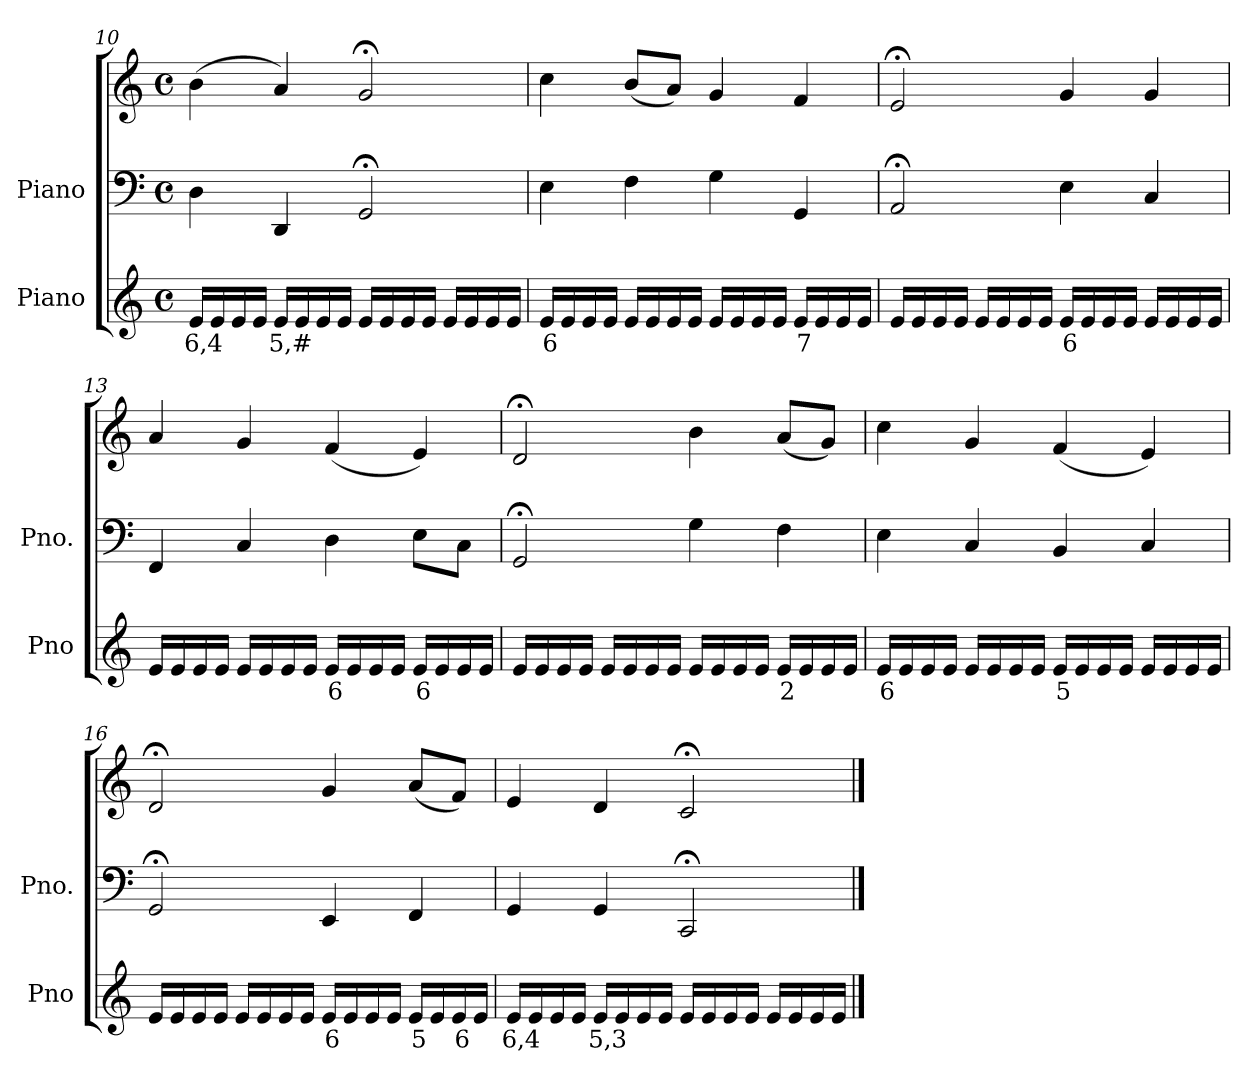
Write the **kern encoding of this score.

**kern	**text	**kern	**kern
*part2	*part2	*part1	*part1
*staff3	*staff3	*staff2	*staff1
*I"Piano	*	*I"Piano	*
*I'Pno	*	*I'Pno.	*
*clefG2	*	*clefF4	*clefG2
*k[]	*	*k[]	*k[]
*M4/4	*	*M4/4	*M4/4
*met(c)	*	*met(c)	*met(c)
=10	=10	=10	=10
!	!LO:LY:b	!	!
16e/LL	6,4	4D\	(>4b\
16e/	.	.	.
16e/	.	.	.
16e/JJ	.	.	.
!	!LO:LY:b	!	!
16e/LL	5,#	4DD/	4a/)
16e/	.	.	.
16e/	.	.	.
16e/JJ	.	.	.
16e/LL	.	2GG;</	2g;</
16e/	.	.	.
16e/	.	.	.
16e/JJ	.	.	.
16e/LL	.	.	.
16e/	.	.	.
16e/	.	.	.
16e/JJ	.	.	.
=11	=11	=11	=11
!	!LO:LY:b	!	!
16e/LL	6	4E\	4cc\
16e/	.	.	.
16e/	.	.	.
16e/JJ	.	.	.
16e/LL	.	4F\	(<8b/L
16e/	.	.	.
16e/	.	.	8a/J)
16e/JJ	.	.	.
16e/LL	.	4G\	4g/
16e/	.	.	.
16e/	.	.	.
16e/JJ	.	.	.
!	!LO:LY:b	!	!
16e/LL	7	4GG/	4f/
16e/	.	.	.
16e/	.	.	.
16e/JJ	.	.	.
=12	=12	=12	=12
16e/LL	.	2AA;</	2e;</
16e/	.	.	.
16e/	.	.	.
16e/JJ	.	.	.
16e/LL	.	.	.
16e/	.	.	.
16e/	.	.	.
16e/JJ	.	.	.
!	!LO:LY:b	!	!
16e/LL	6	4E\	4g/
16e/	.	.	.
16e/	.	.	.
16e/JJ	.	.	.
16e/LL	.	4C/	4g/
16e/	.	.	.
16e/	.	.	.
16e/JJ	.	.	.
=13	=13	=13	=13
16e/LL	.	4FF/	4a/
16e/	.	.	.
16e/	.	.	.
16e/JJ	.	.	.
16e/LL	.	4C/	4g/
16e/	.	.	.
16e/	.	.	.
16e/JJ	.	.	.
!	!LO:LY:b	!	!
16e/LL	6	4D\	(<4f/
16e/	.	.	.
16e/	.	.	.
16e/JJ	.	.	.
!	!LO:LY:b	!	!
16e/LL	6	8E\L	4e/)
16e/	.	.	.
!	!LO:LY:b	!	!
16e/	_	8C\J	.
16e/JJ	.	.	.
=14	=14	=14	=14
16e/LL	.	2GG;</	2d;</
16e/	.	.	.
16e/	.	.	.
16e/JJ	.	.	.
16e/LL	.	.	.
16e/	.	.	.
16e/	.	.	.
16e/JJ	.	.	.
16e/LL	.	4G\	4b\
16e/	.	.	.
16e/	.	.	.
16e/JJ	.	.	.
!	!LO:LY:b	!	!
16e/LL	2	4F\	(<8a/L
16e/	.	.	.
16e/	.	.	8g/J)
16e/JJ	.	.	.
=15	=15	=15	=15
!	!LO:LY:b	!	!
16e/LL	6	4E\	4cc\
16e/	.	.	.
16e/	.	.	.
16e/JJ	.	.	.
16e/LL	.	4C/	4g/
16e/	.	.	.
16e/	.	.	.
16e/JJ	.	.	.
!	!LO:LY:b	!	!
16e/LL	5	4BB/	(<4f/
16e/	.	.	.
16e/	.	.	.
16e/JJ	.	.	.
16e/LL	.	4C/	4e/)
16e/	.	.	.
16e/	.	.	.
16e/JJ	.	.	.
=16	=16	=16	=16
16e/LL	.	2GG;</	2d;</
16e/	.	.	.
16e/	.	.	.
16e/JJ	.	.	.
16e/LL	.	.	.
16e/	.	.	.
16e/	.	.	.
16e/JJ	.	.	.
!	!LO:LY:b	!	!
16e/LL	6	4EE/	4g/
16e/	.	.	.
16e/	.	.	.
16e/JJ	.	.	.
!	!LO:LY:b	!	!
16e/LL	5	4FF/	(<8a/L
16e/	.	.	.
!	!LO:LY:b	!	!
16e/	6	.	8f/J)
16e/JJ	.	.	.
=17	=17	=17	=17
!	!LO:LY:b	!	!
16e/LL	6,4	4GG/	4e/
16e/	.	.	.
16e/	.	.	.
16e/JJ	.	.	.
!	!LO:LY:b	!	!
16e/LL	5,3	4GG/	4d/
16e/	.	.	.
16e/	.	.	.
16e/JJ	.	.	.
16e/LL	.	2CC;</	2c;</
16e/	.	.	.
16e/	.	.	.
16e/JJ	.	.	.
16e/LL	.	.	.
16e/	.	.	.
16e/	.	.	.
16e/JJ	.	.	.
==	==	==	==
*-	*-	*-	*-
